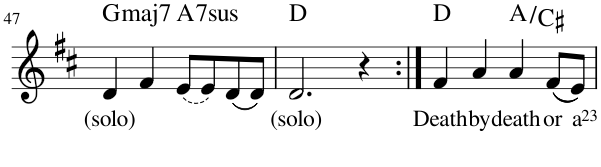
**kern	**text	**harte
*part1	*part1	*part1
*staff1	*staff1	*
*I"Voice	*	*
*I'Vo.	*	*
!!LO:PB:g=z
*clefG2	*	*
*k[f#c#]	*	*
*M4/4	*	*
=47	=47	=47
!	!LO:LY:b	!LO:H:kt=maj7
4d/	(solo)	G:maj7
4f#/	.	.
!	!	!LO:H:kt=7sus
(8e/L	.	A:sus4(7)
8e/)	.	.
(8d/	.	.
8d/J)	.	.
=48	=48	=48
!	!LO:LY:b	!
2.d/	(solo)	D:maj
4r	.	.
=49:|!	=49:|!	=49:|!
!	!LO:LY:b	!
4f#/	Death	D:maj
!	!LO:LY:b	!
4a/	by	.
!	!LO:LY:b	!
4a/	death	A:maj/3
!	!LO:LY:b	!
((8f#/L	or	.
!	!LO:LY:b	!
8e/J))	a	.
=	=	=
*-	*-	*-
